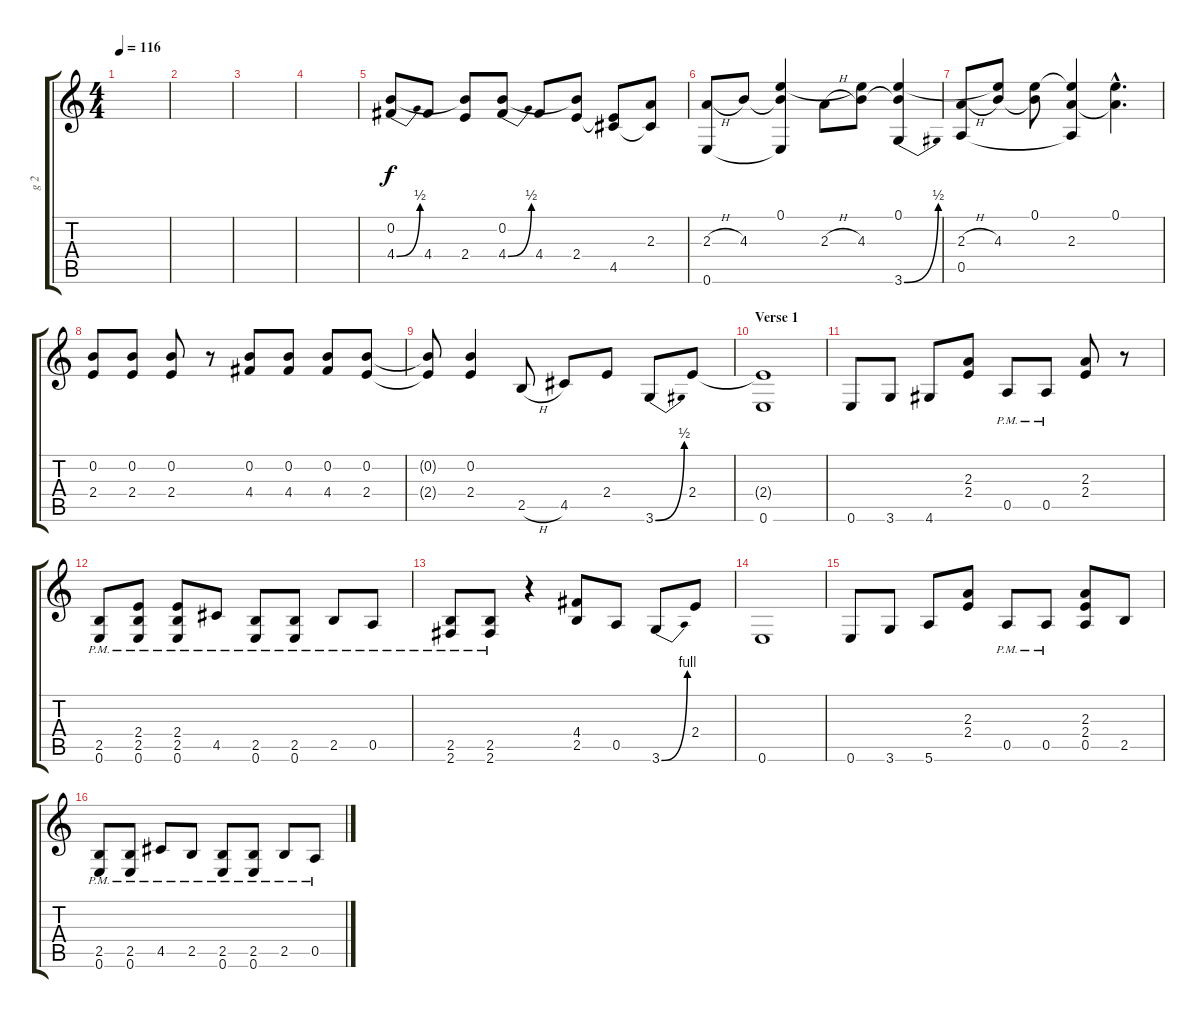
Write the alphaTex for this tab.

\track ("g 2" "g 2") {instrument electricguitarclean}
\staff {score tabs}
\tuning (E4 B3 G3 D3 A2 E2) {hide}
\ts (4 4)
\tempo 116
\clef g2
\ks c
|
|
|
|
(0.2 4.4{be (bend 0 0 60 2)}).8 4.4.8 (0.2{t} 2.4).8 (0.2 4.4{be (bend 0 0 60 2)}).8 4.4.8 (0.2{t} 2.4).8 (2.4{t} 4.5).8 (2.3 4.5{t}).8 |
(2.3{h} 0.6).8 4.3.8 (0.1 4.3{t} 0.6{t}).4 2.3{h}.8 (0.1{t} 4.3).8 (0.1 4.3{t} 3.6{be (bend 0 0 60 2)}).4 |
(2.3{h} 0.5).8 (0.1{t} 4.3).8 (0.1 4.3{t}).8 (0.1{t} 2.3 0.5{t}).4 (0.1{hac} 2.3{hac t}).4{d} |
(0.2 2.4).8 (0.2 2.4).8 (0.2 2.4).8 r.8 (0.2 4.4).8 (0.2 4.4).8 (0.2 4.4).8 (0.2 2.4).8 |
(0.2{t} 2.4{t}).8 (0.2 2.4).4 2.5{h}.8 4.5.8 2.4.8 3.6{be (bend 0 0 60 2)}.8 2.4.8 |
\section ("" "Verse 1")
(2.4{t} 0.6).1 |
0.6.8 3.6.8 4.6.8 (2.3 2.4).8 0.5{pm}.8 0.5{pm}.8 (2.3 2.4).8 r.8 |
(2.5{pm} 0.6{pm}).8 (2.4{pm} 2.5{pm} 0.6{pm}).8 (2.4{pm} 2.5{pm} 0.6{pm}).8 4.5{pm}.8 (2.5{pm} 0.6{pm}).8 (2.5{pm} 0.6{pm}).8 2.5{pm}.8 0.5{pm}.8 |
(2.5{pm} 2.6{pm}).8 (2.5{pm} 2.6{pm}).8 r.4 (4.4 2.5).8 0.5.8 3.6{be (bend 0 0 60 4)}.8 2.4.8 |
0.6.1 |
0.6.8 3.6.8 5.6.8 (2.3 2.4).8 0.5{pm}.8 0.5{pm}.8 (2.3 2.4 0.5).8 2.5.8 |
(2.5{pm} 0.6{pm}).8 (2.5{pm} 0.6{pm}).8 4.5{pm}.8 2.5{pm}.8 (2.5{pm} 0.6{pm}).8 (2.5{pm} 0.6{pm}).8 2.5{pm}.8 0.5{pm}.8
